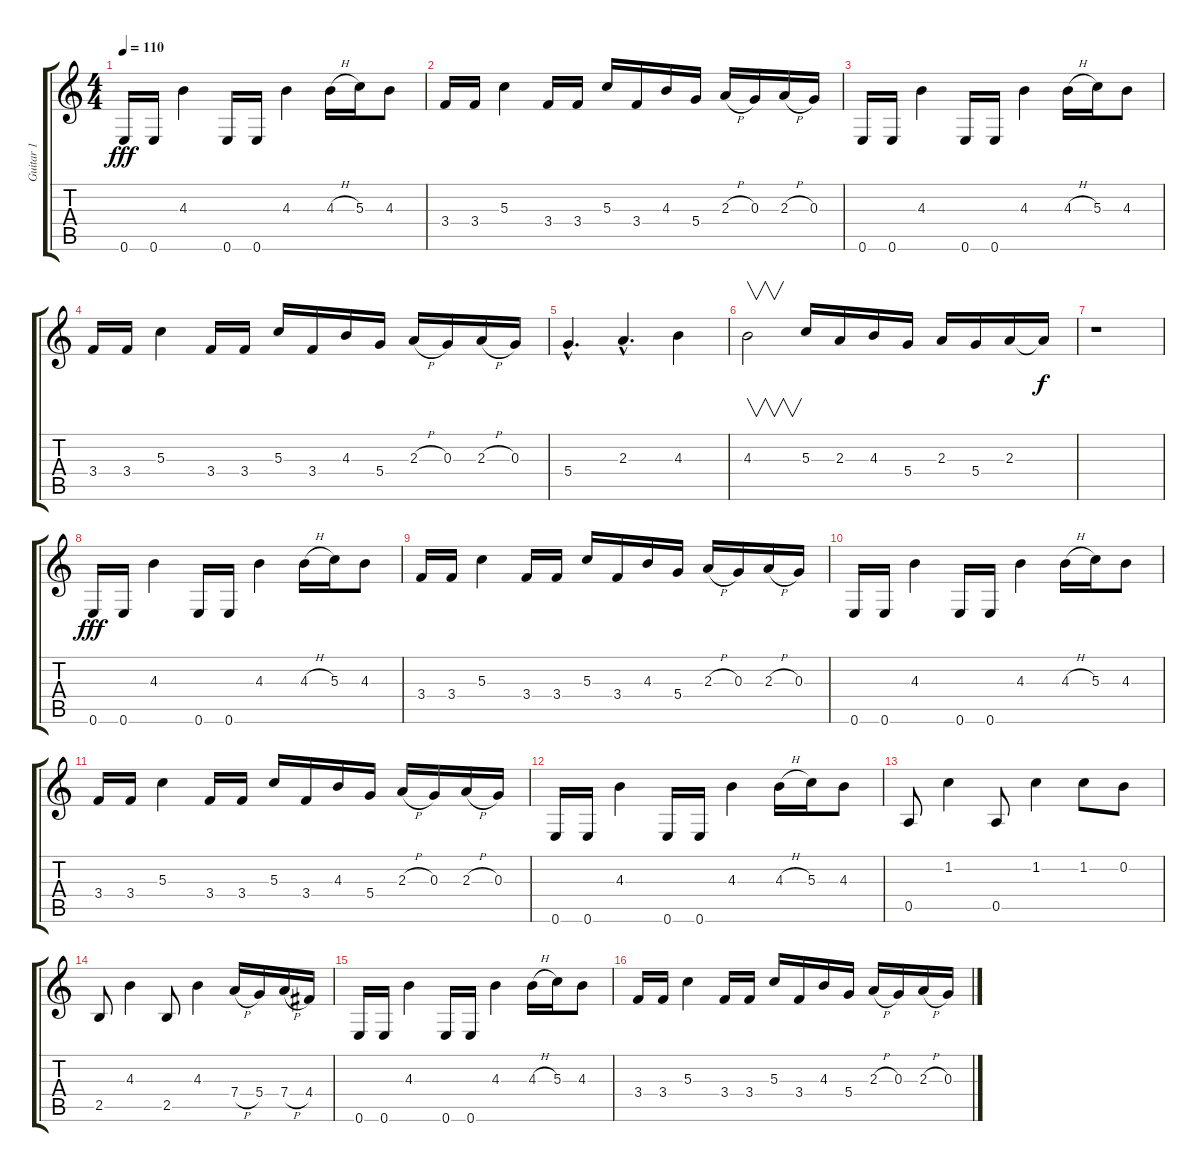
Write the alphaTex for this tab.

\track ("Guitar 1" "Guitar 1") {instrument distortionguitar}
\staff {score tabs}
\tuning (E4 B3 G3 D3 A2 E2) {hide}
\ts (4 4)
\tempo 110
\clef g2
\ks c
0.6.16{dy fff} 0.6.16 4.3.4 0.6.16 0.6.16 4.3.4 4.3{h}.16 5.3.16 4.3.8 |
3.4.16 3.4.16 5.3.4 3.4.16 3.4.16 5.3.16 3.4.16 4.3.16 5.4.16 2.3{h}.16 0.3.16 2.3{h}.16 0.3.16 |
0.6.16 0.6.16 4.3.4 0.6.16 0.6.16 4.3.4 4.3{h}.16 5.3.16 4.3.8 |
3.4.16 3.4.16 5.3.4 3.4.16 3.4.16 5.3.16 3.4.16 4.3.16 5.4.16 2.3{h}.16 0.3.16 2.3{h}.16 0.3.16 |
5.4{hac}.4{d volume 13} 2.3{hac}.4{d} 4.3.4 |
4.3.2{v} 5.3.16 2.3.16 4.3.16 5.4.16 2.3.16 5.4.16 2.3.16 2.3{t}.16{dy f} |
r.1 |
0.6.16{dy fff volume 10 instrument distortionguitar} 0.6.16 4.3.4 0.6.16 0.6.16 4.3.4 4.3{h}.16 5.3.16 4.3.8 |
3.4.16 3.4.16 5.3.4 3.4.16 3.4.16 5.3.16 3.4.16 4.3.16 5.4.16 2.3{h}.16 0.3.16 2.3{h}.16 0.3.16 |
0.6.16 0.6.16 4.3.4 0.6.16 0.6.16 4.3.4 4.3{h}.16 5.3.16 4.3.8 |
3.4.16 3.4.16 5.3.4 3.4.16 3.4.16 5.3.16 3.4.16 4.3.16 5.4.16 2.3{h}.16 0.3.16 2.3{h}.16 0.3.16 |
0.6.16 0.6.16 4.3.4 0.6.16 0.6.16 4.3.4 4.3{h}.16 5.3.16 4.3.8 |
0.5.8 1.2.4 0.5.8 1.2.4 1.2.8 0.2.8 |
2.5.8 4.3.4 2.5.8 4.3.4 7.4{h}.16 5.4.16 7.4{h}.16 4.4.16 |
0.6.16 0.6.16 4.3.4 0.6.16 0.6.16 4.3.4 4.3{h}.16 5.3.16 4.3.8 |
3.4.16 3.4.16 5.3.4 3.4.16 3.4.16 5.3.16 3.4.16 4.3.16 5.4.16 2.3{h}.16 0.3.16 2.3{h}.16 0.3.16
